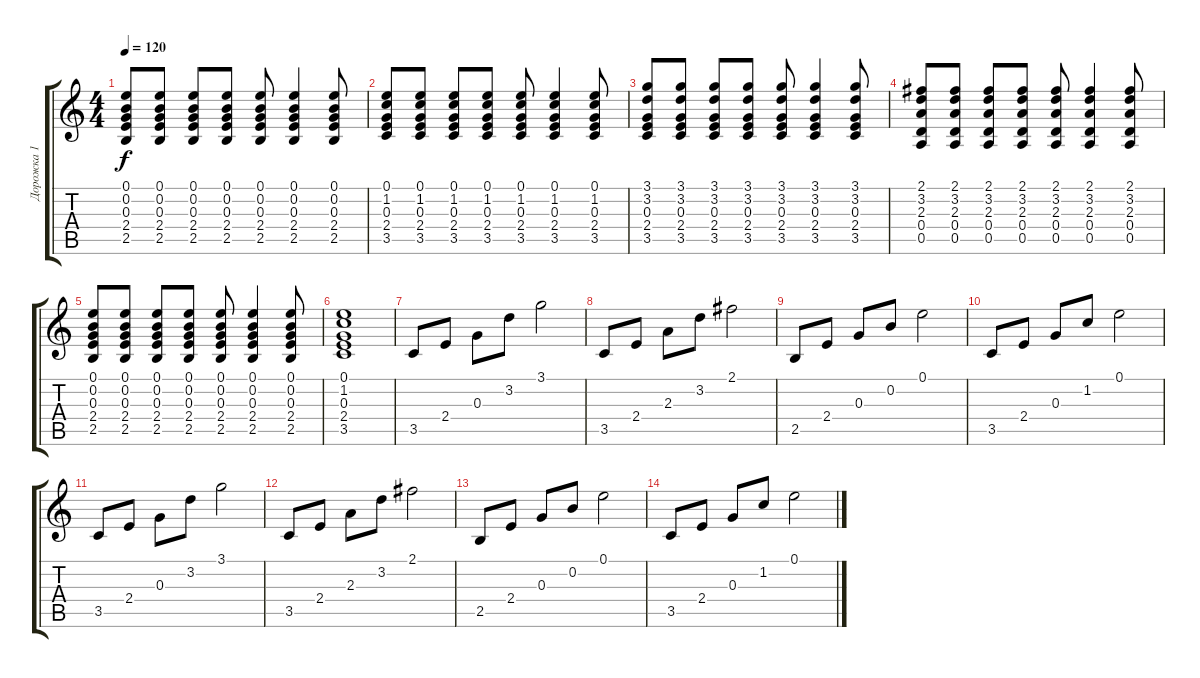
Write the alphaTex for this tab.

\track ("Дорожка 1" "Дорожка 1") {instrument acousticguitarsteel}
\staff {score tabs}
\tuning (E4 B3 G3 D3 A2 E2) {hide}
\ts (4 4)
\tempo 120
\clef g2
\ks c
(0.1 0.2 0.3 2.4 2.5).8{dy f} (0.1 0.2 0.3 2.4 2.5).8 (0.1 0.2 0.3 2.4 2.5).8 (0.1 0.2 0.3 2.4 2.5).8 (0.1 0.2 0.3 2.4 2.5).8 (0.1 0.2 0.3 2.4 2.5).4 (0.1 0.2 0.3 2.4 2.5).8 |
(0.1 1.2 0.3 2.4 3.5).8 (0.1 1.2 0.3 2.4 3.5).8 (0.1 1.2 0.3 2.4 3.5).8 (0.1 1.2 0.3 2.4 3.5).8 (0.1 1.2 0.3 2.4 3.5).8 (0.1 1.2 0.3 2.4 3.5).4 (0.1 1.2 0.3 2.4 3.5).8 |
(3.1 3.2 0.3 2.4 3.5).8 (3.1 3.2 0.3 2.4 3.5).8 (3.1 3.2 0.3 2.4 3.5).8 (3.1 3.2 0.3 2.4 3.5).8 (3.1 3.2 0.3 2.4 3.5).8 (3.1 3.2 0.3 2.4 3.5).4 (3.1 3.2 0.3 2.4 3.5).8 |
(2.1 3.2 2.3 0.4 0.5).8 (2.1 3.2 2.3 0.4 0.5).8 (2.1 3.2 2.3 0.4 0.5).8 (2.1 3.2 2.3 0.4 0.5).8 (2.1 3.2 2.3 0.4 0.5).8 (2.1 3.2 2.3 0.4 0.5).4 (2.1 3.2 2.3 0.4 0.5).8 |
(0.1 0.2 0.3 2.4 2.5).8 (0.1 0.2 0.3 2.4 2.5).8 (0.1 0.2 0.3 2.4 2.5).8 (0.1 0.2 0.3 2.4 2.5).8 (0.1 0.2 0.3 2.4 2.5).8 (0.1 0.2 0.3 2.4 2.5).4 (0.1 0.2 0.3 2.4 2.5).8 |
(0.1 1.2 0.3 2.4 3.5).1 |
3.5.8 2.4.8 0.3.8 3.2.8 3.1.2 |
3.5.8 2.4.8 2.3.8 3.2.8 2.1.2 |
2.5.8 2.4.8 0.3.8 0.2.8 0.1.2 |
3.5.8 2.4.8 0.3.8 1.2.8 0.1.2 |
3.5.8 2.4.8 0.3.8 3.2.8 3.1.2 |
3.5.8 2.4.8 2.3.8 3.2.8 2.1.2 |
2.5.8 2.4.8 0.3.8 0.2.8 0.1.2 |
3.5.8 2.4.8 0.3.8 1.2.8 0.1.2
